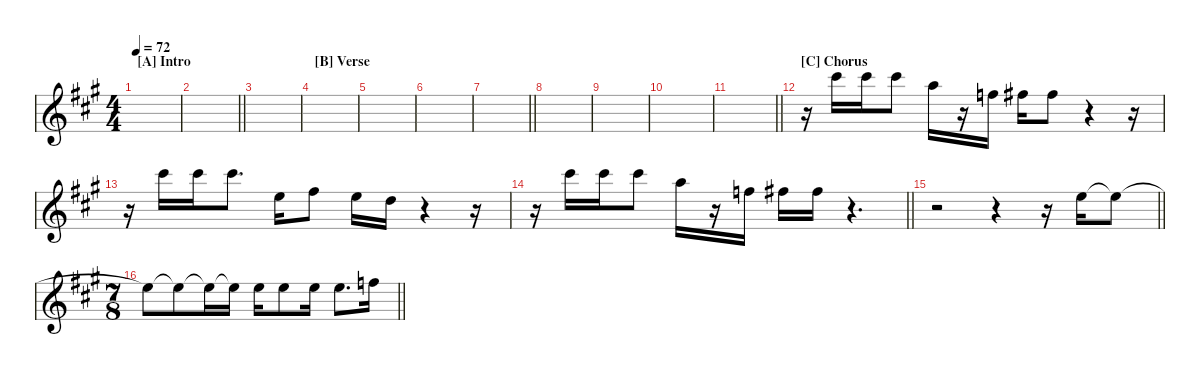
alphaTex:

\hideDynamics
\bracketExtendMode nobrackets
\singleTrackTrackNamePolicy hidden
\multiTrackTrackNamePolicy hidden
\otherSystemsTrackNameOrientation horizontal
\track ("Alto Voice" "Singer") {instrument voiceoohs}
\staff {score}
\tuning (E4 B3 G3 D3 A2 E2)
\ts (4 4)
\beaming (8 2 2 2 2)
\section ("A" "Intro")
\tempo 72
\clef g2
\scale
0.472222
\ks a
|
\scale
0.263889
\barLineRight lightlight
|
\scale
0.263889 |
\section ("B" "Verse")
\scale
0.377049 |
\scale
0.311475 |
\scale
0.333333 |
\scale
0.333333
\barLineRight lightlight
|
\scale
0.333333 |
\scale
0.333333 |
\scale
0.333333 |
\scale
0.333333
\barLineRight lightlight
|
\section ("C" "Chorus")
\scale
0.333333 r.16{beam Down} 21.1{acc #}.16{beam Down} 21.1{acc #}.16{beam Down} 21.1{acc #}.8{beam Down} 17.1{acc forcenatural}.16{beam Down} r.16{beam Down} 13.1{acc forcenatural}.16{beam Down} 14.1{acc #}.16{beam Down} 14.1{acc #}.8{beam Down} r.4{beam Down} r.16{beam Down} |
\scale
0.333333 r.16{beam Down} 21.1{acc #}.16{beam Down} 21.1{acc #}.16{beam Down} 21.1{acc #}.8{d beam Down} 17.2{acc forcenatural}.16{beam Down} 14.1{acc #}.8{beam Down} 12.1{acc forcenatural}.16{beam Down} 10.1{acc forcenatural}.16{beam Down} r.4{beam Down} r.16{beam Down} |
\scale
0.333333
\barLineRight lightlight
r.16{beam Down} 21.1{acc #}.16{beam Down} 21.1{acc #}.16{beam Down} 21.1{acc #}.8{beam Down} 17.1{acc forcenatural}.16{beam Down} r.16{beam Down} 13.1{acc forcenatural}.16{beam Down} 14.1{acc #}.16{beam Down} 14.1{acc #}.16{beam Down} r.4{d beam Down} |
\barLineRight lightlight
r.2{beam Down} r.4{beam Down} r.16{beam Down} 12.1{acc forcenatural}.16{beam Down} 12.1{t acc forcenatural}.8{beam Down} |
\ts (7 8)
\beaming (8 3 2 2)
\barLineRight lightlight
12.1{t acc forcenatural}.8{beam Down} 12.1{t acc forcenatural}.8{beam Down} 12.1{t acc forcenatural}.16{beam Down} 12.1{t acc forcenatural}.16{beam Down} 12.1{acc forcenatural}.16{beam Down} 12.1{acc forcenatural}.8{beam Down} 12.1{acc forcenatural}.16{beam Down} 12.1{acc forcenatural}.8{d beam Down} 13.1{acc forcenatural}.16{beam Down}
